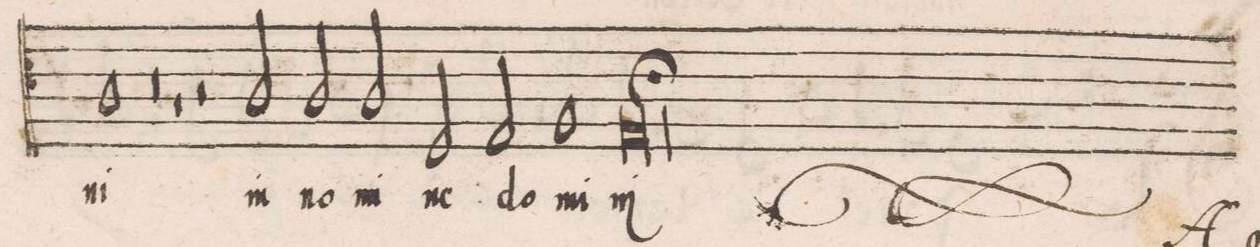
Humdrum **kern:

**kern	**text
*I"TENOR	*
*clefC4	*
*k[]	*
*met(C|)	*
*M2/1	*
1A	-ni
1r	.
=43-	=43-
0r	.
=44-	=44-
2r	.
2A/	in
2A/	no-
2A/	-mi-
=45-	=45-
2D/	-ne
2E/	do-
1F	-mi-
=46-	=46-
[0El	-ni
=47-	=47-
0E_	.
=48-	=48-
0E;]	.
=||	=||
*-	*-
